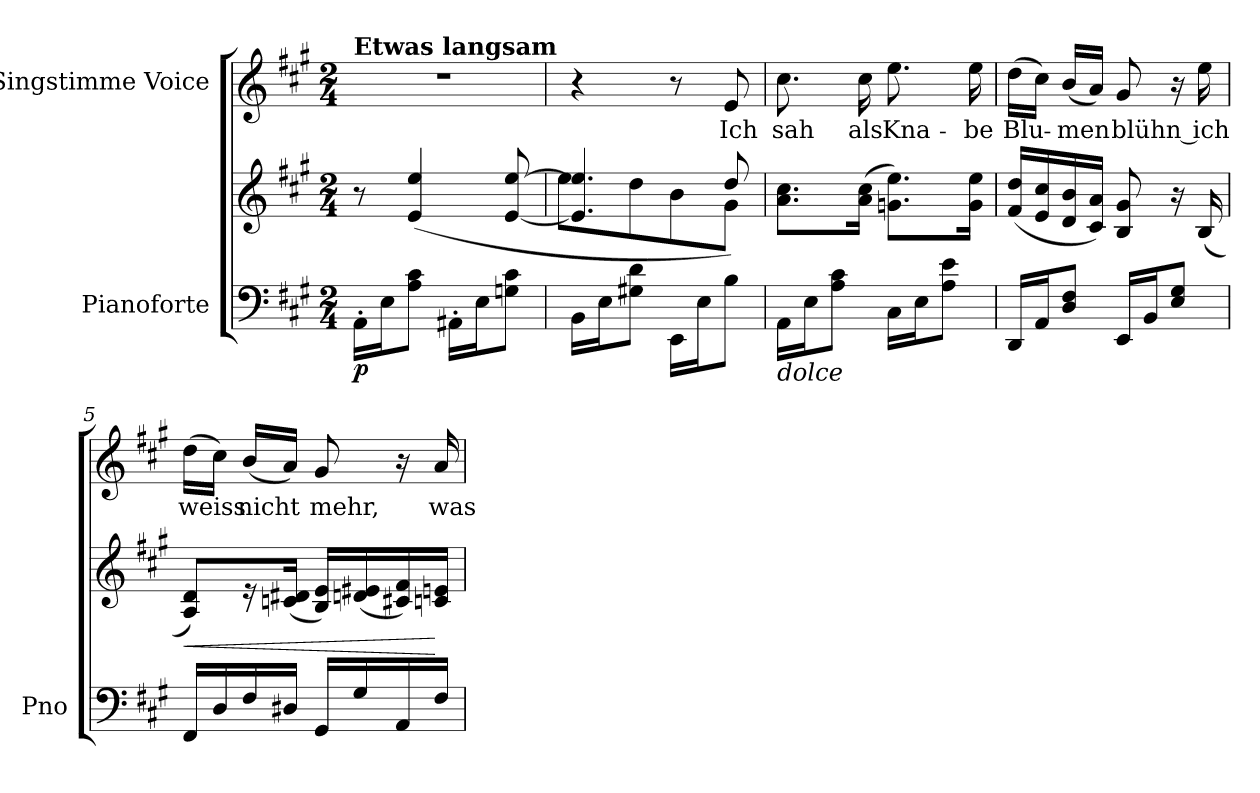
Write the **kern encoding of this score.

**kern	**kern	**dynam	**kern	**text
*part2	*part2	*part2	*part1	*part1
*staff3	*staff2	*staff2/3	*staff1	*staff1
*I"Pianoforte	*	*	*I"Singstimme Voice	*
*I'Pno	*	*	*	*
*clefF4	*clefG2	*	*clefG2	*
*k[f#c#g#]	*k[f#c#g#]	*	*k[f#c#g#]	*
*M2/4	*M2/4	*	*M2/4	*
=1	=1	=1	=1	=1
!	!	!	!LO:TX:a:B:t=Etwas langsam	!
!	!	!LO:DY:b=2	!	!
16AA'\LL	8r	p	2r	.
16E\J	.	.	.	.
8A\ 8c#\J	(4e/ 4ee/	.	.	.
16AA#X'\LL	.	.	.	.
16E\J	.	.	.	.
8Gn\ 8c#\J	[<8e/ [8ee/	.	.	.
=2	=2	=2	=2	=2
*	*^	*	*	*
16BB\LL	4.e/] 4.ee/]	8ee\L	.	4r	.
16E\J	.	.	.	.	.
8G#X\ 8d\J	.	8dd\	.	.	.
16EE\LL	.	8b\	.	8r	.
16E\J	.	.	.	.	.
!	!	!	!	!	!LO:LY:b
8B\J	8dd/)	8g#\J	.	8e/	Ich
=3	=3	=3	=3	=3	=3
!LO:TX:b:i:t=dolce	!	!	!	!	!
!	!	!	!	!	!LO:LY:b
*	*v	*v	*	*	*
16AA\LL	8.a\ 8.cc#\L	.	8.cc#\	sah
16E\J	.	.	.	.
8A\ 8c#\J	.	.	.	.
!	!	!	!	!LO:LY:b
.	(16a\ 16cc#\Jk	.	16cc#\	als
!	!	!	!	!LO:LY:b
16C#\LL	8.gn\ 8.ee\L)	.	8.ee\	Kna-
16E\J	.	.	.	.
8A\ 8e\J	.	.	.	.
!	!	!	!	!LO:LY:b
.	16g\ 16ee\Jk	.	16ee\	-be
!!LO:LB:g=z
=4	=4	=4	=4	=4
!	!	!	!	!LO:LY:b
16DD/LL	(16f#/ 16dd/LL	.	(16dd\LL	Blu-
16AA/J	16e/ 16cc#/	.	16cc#\JJ)	.
!	!	!	!	!LO:LY:b
8D/ 8F#/J	16d/ 16b/	.	(16b/LL	-men
.	16c#/ 16a/JJ)	.	16a/JJ)	.
!	!	!	!	!LO:LY:b
16EE/LL	8B/ 8g#/	.	8g#/	blühn _
16BB/J	.	.	.	.
8E/ 8G#/J	16r	.	16r	.
!	!	!	!	!LO:LY:b
.	(16B/	.	16ee\	ich
=5	=5	=5	=5	=5
!	!	!LO:HP:b	!	!LO:LY:b
16FF#/LL	8A/ 8d/L)	<	(16dd\LL	weiss
16D/	.	.	16cc#\JJ)	.
!	!	!	!	!LO:LY:b
16F#/	16r	.	(16b/LL	nicht
16D#X/JJ	(16cn/ 16d#X/JJ	.	16a/JJ)	.
!	!	!	!	!LO:LY:b
16GG#/LL	16B/ 16e/LL)	.	8g#/	mehr,
16G#/	(16dn/ 16e#X/	.	.	.
16AA/	16c#X/ 16f#/)	.	16r	.
!	!	!	!	!LO:LY:b
16F#/JJ	16cn/ 16en/JJ	[	16a/	was
=	=	=	=	=
*-	*-	*-	*-	*-
